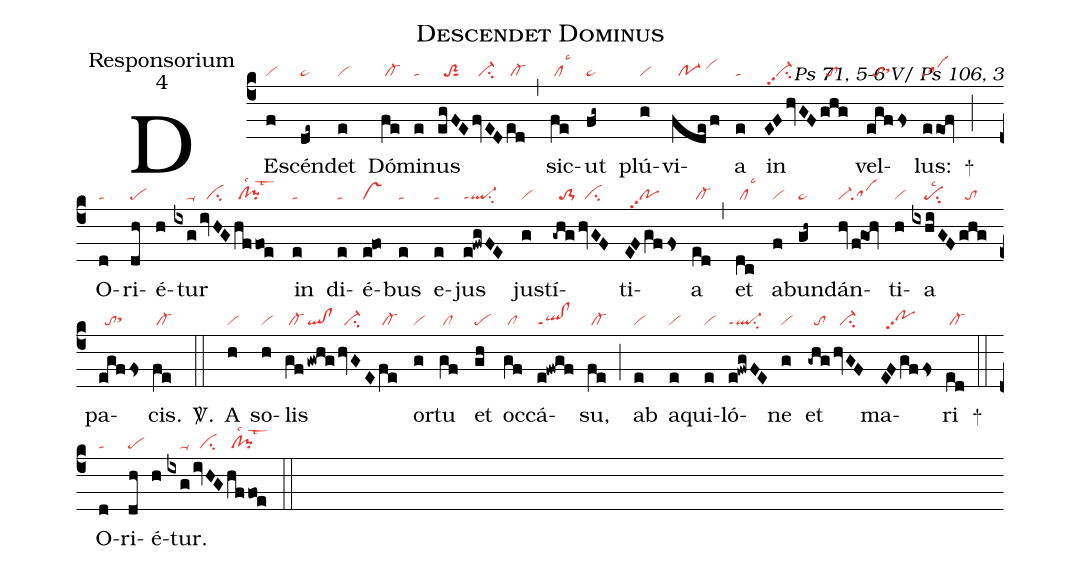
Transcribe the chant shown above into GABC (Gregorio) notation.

name:Descendet Dominus;
office-part:Responsorium;
mode:4;
commentary:Ps 71, 5-6 V/ Ps 106, 3;
nabc-lines:1;
%%
(c4)
DE(f|vi)scén(de~|pe~)det(e|vi) Dó(fe|/cl-)mi(e|ta)nus(egFE|//toS2sut1|fvED|//ci-|ed|/cl-) (,)
sic(fe|/cllsc3)ut(fg~|pe~) plú(g|vi)vi(fde/f|//po-1/vihi)a(e|ta) in(EFhvGF|/vi-pp2su2|ghg|//to) vel(egffs|//tosthh)lus:(eeOf|sa) +(;)
O(d|ta)ri(dh|pe)é(h)tur(ixg|////ta-|/ivHG|//ci|hffoe|/cl!pilsc1lst3) in(e|ta) di(e|ta)é(e!fo|vs)bus(e|ta) e(e|ta)jus(e!fwgFE|ql-ppt1su2) jus(g|vi)tí(-ghg|//to-1|hvGF|//ci)ti(EFgffs|//popp2)a(ed|/cl-) (,)
et(dc|/cllsc3) ab(f|vi)un(gh~|pe~)dán(hv|vi-|/fgOh|sa)ti(h|vi)a(ixhiGF|////pesu2lsc2|ghg|//to) pa(egffs|//tosthh)cis.(fe|/cl-) <sp>V/</sp>.(::)
A(h|vi) so(h|vi)lis(gf|/cl-|!gwhg|ql!cl|/hvGE|//ci-|fe|/cl-) or(g|vi)tu(gf|/cl) et(gh|pe) oc(gf|/cl)cá(e!fwgf|ql!clppt1)su,(fe|/cl-) (;)
ab(e|vi) a(e|vi)qui(e|vi)ló(e!fwgFE|ql-ppt1su2)ne(g|vi) et(-ghg|//to|hvGF|//ci-) ma(EFgffs|//pohhpp2)ri(ed|/cl-) +(::)
O(d|ta)ri(dh|pe)é(h)tur.(ixg|////ta-|/ivHG|//ci|hffoe|/cl!pilsc1lst3) (::)
